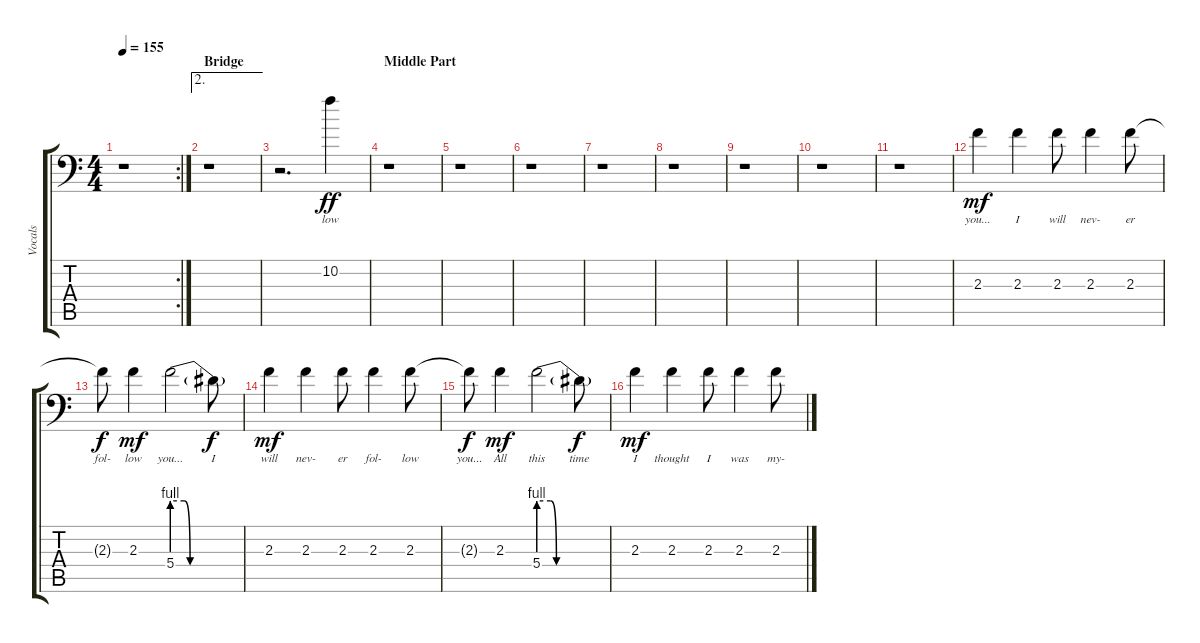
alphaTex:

\track ("Vocals" "Vocals") {instrument acousticguitarnylon}
\staff {score tabs}
\tuning (C4 G3 Eb3 Bb2 F2 Bb1) {hide}
\rc 2
\ts (4 4)
\tempo 155
\clef f4
\ks c
r.1{dy f} |
\ae 2
\section ("" "Bridge")
r.1 |
r.2{d} 10.2.4{lyrics (0 "low") lyrics (1 "") lyrics (2 "") lyrics (3 "") lyrics (4 "") dy ff} |
\section ("" "Middle Part")
r.1 |
r.1 |
r.1 |
r.1 |
r.1 |
r.1 |
r.1 |
r.1 |
2.3.4{lyrics (0 "you...") lyrics (1 "") lyrics (2 "") lyrics (3 "") lyrics (4 "") dy mf} 2.3.4{lyrics (0 "I") lyrics (1 "") lyrics (2 "") lyrics (3 "") lyrics (4 "")} 2.3.8{lyrics (0 "will") lyrics (1 "") lyrics (2 "") lyrics (3 "") lyrics (4 "")} 2.3.4{lyrics (0 "nev-") lyrics (1 "") lyrics (2 "") lyrics (3 "") lyrics (4 "")} 2.3.8{lyrics (0 "er") lyrics (1 "") lyrics (2 "") lyrics (3 "") lyrics (4 "")} |
2.3{t}.8{lyrics (0 "fol-") lyrics (1 "") lyrics (2 "") lyrics (3 "") lyrics (4 "") dy f} 2.3.4{lyrics (0 "low") lyrics (1 "") lyrics (2 "") lyrics (3 "") lyrics (4 "") dy mf} 5.4{be (custom 0 4 10 4 15 0 60 0)}.2{lyrics (0 "you...") lyrics (1 "") lyrics (2 "") lyrics (3 "") lyrics (4 "")} 5.4{t}.8{lyrics (0 "I") lyrics (1 "") lyrics (2 "") lyrics (3 "") lyrics (4 "") dy f} |
2.3.4{lyrics (0 "will") lyrics (1 "") lyrics (2 "") lyrics (3 "") lyrics (4 "") dy mf} 2.3.4{lyrics (0 "nev-") lyrics (1 "") lyrics (2 "") lyrics (3 "") lyrics (4 "")} 2.3.8{lyrics (0 "er") lyrics (1 "") lyrics (2 "") lyrics (3 "") lyrics (4 "")} 2.3.4{lyrics (0 "fol-") lyrics (1 "") lyrics (2 "") lyrics (3 "") lyrics (4 "")} 2.3.8{lyrics (0 "low") lyrics (1 "") lyrics (2 "") lyrics (3 "") lyrics (4 "")} |
2.3{t}.8{lyrics (0 "you...") lyrics (1 "") lyrics (2 "") lyrics (3 "") lyrics (4 "") dy f} 2.3.4{lyrics (0 "All") lyrics (1 "") lyrics (2 "") lyrics (3 "") lyrics (4 "") dy mf} 5.4{be (custom 0 4 10 4 15 0 60 0)}.2{lyrics (0 "this") lyrics (1 "") lyrics (2 "") lyrics (3 "") lyrics (4 "")} 5.4{t}.8{lyrics (0 "time") lyrics (1 "") lyrics (2 "") lyrics (3 "") lyrics (4 "") dy f} |
2.3.4{lyrics (0 "I") lyrics (1 "") lyrics (2 "") lyrics (3 "") lyrics (4 "") dy mf} 2.3.4{lyrics (0 "thought") lyrics (1 "") lyrics (2 "") lyrics (3 "") lyrics (4 "")} 2.3.8{lyrics (0 "I") lyrics (1 "") lyrics (2 "") lyrics (3 "") lyrics (4 "")} 2.3.4{lyrics (0 "was") lyrics (1 "") lyrics (2 "") lyrics (3 "") lyrics (4 "")} 2.3.8{lyrics (0 "my-") lyrics (1 "") lyrics (2 "") lyrics (3 "") lyrics (4 "")}
